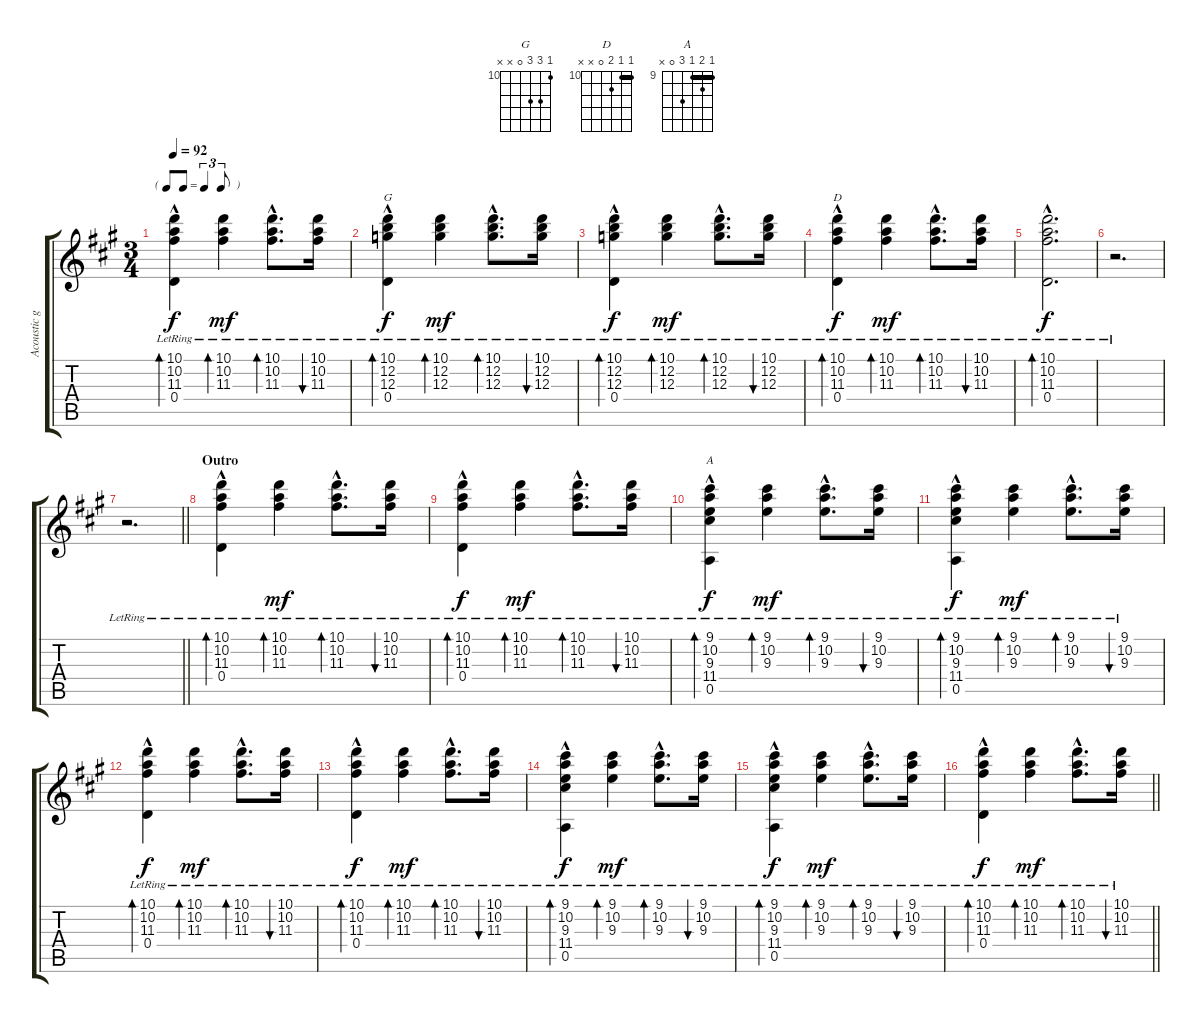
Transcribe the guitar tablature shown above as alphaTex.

\track ("Acoustic guitar - Denny Laine" "Acoustic g") {instrument acousticguitarsteel}
\staff {score tabs}
\tuning (E4 B3 G3 D3 A2 E2) {hide}
\chord ("G" 10 12 12 0 x x) {firstfret 10}
\chord ("D" 10 10 11 0 x x) {firstfret 10 barre 10}
\chord ("A" 9 10 9 11 0 x) {firstfret 9 barre 9}
\ts (3 4)
\tf triplet8th
\tempo 92
\clef g2
\ks a
(10.1{lr} 10.2{lr} 11.3{lr} 0.4{hac lr}).4{bd 30 dy f} (10.1{lr} 10.2{lr} 11.3{lr}).4{bd 30 dy mf} (10.1{hac lr} 10.2{hac lr} 11.3{hac lr}).8{d bd 30} (10.1{lr} 10.2{lr} 11.3{lr}).16{bu 30} |
(10.1{lr} 12.2{lr} 12.3{lr} 0.4{hac lr}).4{bd 30 ch "G" dy f} (10.1{lr} 12.2{lr} 12.3{lr}).4{bd 30 dy mf} (10.1{hac lr} 12.2{hac lr} 12.3{hac lr}).8{d bd 30} (10.1{lr} 12.2{lr} 12.3{lr}).16{bu 30} |
(10.1{lr} 12.2{lr} 12.3{lr} 0.4{hac lr}).4{bd 30 dy f} (10.1{lr} 12.2{lr} 12.3{lr}).4{bd 30 dy mf} (10.1{hac lr} 12.2{hac lr} 12.3{hac lr}).8{d bd 30} (10.1{lr} 12.2{lr} 12.3{lr}).16{bu 30} |
(10.1{lr} 10.2{lr} 11.3{lr} 0.4{hac lr}).4{bd 30 ch "D" dy f} (10.1{lr} 10.2{lr} 11.3{lr}).4{bd 30 dy mf} (10.1{hac lr} 10.2{hac lr} 11.3{hac lr}).8{d bd 30} (10.1{lr} 10.2{lr} 11.3{lr}).16{bu 30} |
(10.1{hac lr} 10.2{hac lr} 11.3{hac lr} 0.4{hac lr}).2{d bd 30 dy f} |
r.2{d} |
\barLineRight lightlight
r.2{d} |
\section ("" "Outro")
(10.1{lr} 10.2{lr} 11.3{lr} 0.4{hac lr}).4{bd 30} (10.1{lr} 10.2{lr} 11.3{lr}).4{bd 30 dy mf} (10.1{hac lr} 10.2{hac lr} 11.3{hac lr}).8{d bd 30} (10.1{lr} 10.2{lr} 11.3{lr}).16{bu 30} |
(10.1{lr} 10.2{lr} 11.3{lr} 0.4{hac lr}).4{bd 30 dy f volume 5} (10.1{lr} 10.2{lr} 11.3{lr}).4{bd 30 dy mf} (10.1{hac lr} 10.2{hac lr} 11.3{hac lr}).8{d bd 30} (10.1{lr} 10.2{lr} 11.3{lr}).16{bu 30} |
(9.1{lr} 10.2{lr} 9.3{lr} 11.4 0.5{hac lr}).4{bd 30 ch "A" dy f} (9.1{lr} 10.2{lr} 9.3{lr}).4{bd 30 dy mf} (9.1{hac lr} 10.2{hac lr} 9.3{hac lr}).8{d bd 30} (9.1{lr} 10.2{lr} 9.3{lr}).16{bu 30} |
(9.1{lr} 10.2{lr} 9.3{lr} 11.4 0.5{hac lr}).4{bd 30 dy f} (9.1{lr} 10.2{lr} 9.3{lr}).4{bd 30 dy mf} (9.1{hac lr} 10.2{hac lr} 9.3{hac lr}).8{d bd 30} (9.1{lr} 10.2{lr} 9.3{lr}).16{bu 30} |
(10.1{lr} 10.2{lr} 11.3{lr} 0.4{hac lr}).4{bd 30 dy f} (10.1{lr} 10.2{lr} 11.3{lr}).4{bd 30 dy mf} (10.1{hac lr} 10.2{hac lr} 11.3{hac lr}).8{d bd 30} (10.1{lr} 10.2{lr} 11.3{lr}).16{bu 30} |
(10.1{lr} 10.2{lr} 11.3{lr} 0.4{hac lr}).4{bd 30 dy f volume 0} (10.1{lr} 10.2{lr} 11.3{lr}).4{bd 30 dy mf} (10.1{hac lr} 10.2{hac lr} 11.3{hac lr}).8{d bd 30} (10.1{lr} 10.2{lr} 11.3{lr}).16{bu 30} |
(9.1{lr} 10.2{lr} 9.3{lr} 11.4 0.5{hac lr}).4{bd 30 dy f} (9.1{lr} 10.2{lr} 9.3{lr}).4{bd 30 dy mf} (9.1{hac lr} 10.2{hac lr} 9.3{hac lr}).8{d bd 30} (9.1{lr} 10.2{lr} 9.3{lr}).16{bu 30} |
(9.1{lr} 10.2{lr} 9.3{lr} 11.4 0.5{hac lr}).4{bd 30 dy f} (9.1{lr} 10.2{lr} 9.3{lr}).4{bd 30 dy mf} (9.1{hac lr} 10.2{hac lr} 9.3{hac lr}).8{d bd 30} (9.1{lr} 10.2{lr} 9.3{lr}).16{bu 30} |
\barLineRight lightlight
(10.1{lr} 10.2{lr} 11.3{lr} 0.4{hac lr}).4{bd 30 dy f} (10.1{lr} 10.2{lr} 11.3{lr}).4{bd 30 dy mf} (10.1{hac lr} 10.2{hac lr} 11.3{hac lr}).8{d bd 30} (10.1{lr} 10.2{lr} 11.3{lr}).16{bu 30}
